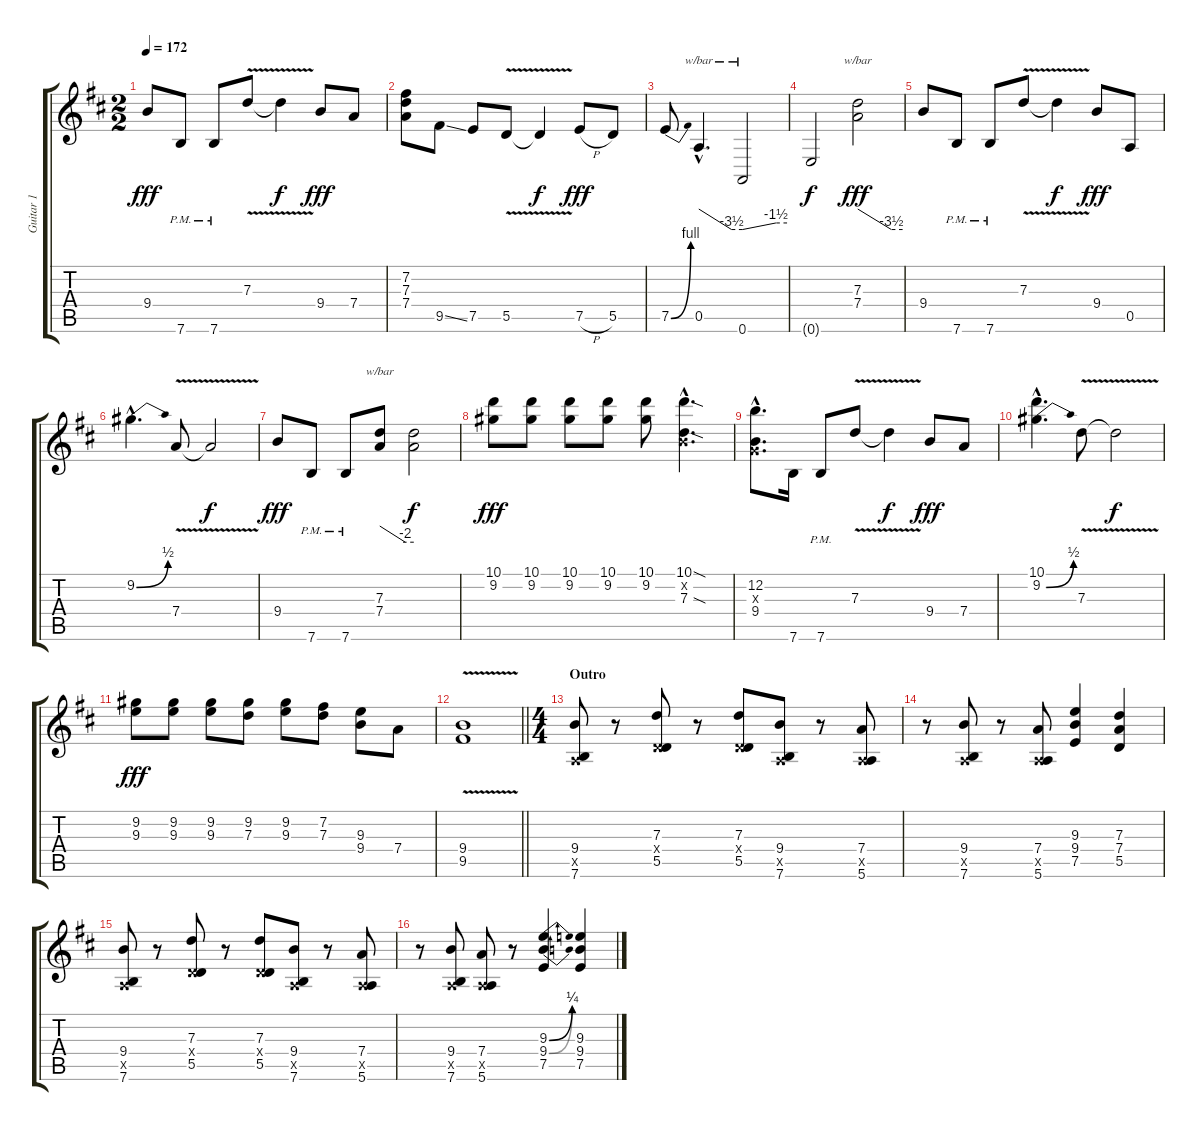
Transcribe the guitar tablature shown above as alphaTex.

\track ("Guitar 1" "Guitar 1") {instrument distortionguitar}
\staff {score tabs}
\tuning (E4 B3 G3 D3 A2 E2) {hide}
\ts (2 2)
\tempo 172
\clef g2
\ks d
9.4.8{dy fff} 7.6{pm}.8 7.6{pm}.8 7.3{v}.8 7.3{t}.4{dy f} 9.4.8{dy fff} 7.4.8 |
(7.2 7.3 7.4).8 9.5{ss}.8 7.5.8 5.5{v}.8 5.5{t}.4{dy f} 7.5{h}.8{dy fff} 5.5.8 |
7.5{be (bend 0 0 60 4)}.8 0.5{hac}.4{d tbe (custom default 0 0 45 -14 60 -14)} 0.6.2{tbe (custom default 0 -14 45 -6 60 -6)} |
0.6{t}.2{dy f} (7.3 7.4).2{tbe (custom default 0 0 45 -14 60 -14) dy fff} |
9.4.8 7.6{pm}.8 7.6{pm}.8 7.3{v}.8 7.3{t}.4{dy f} 9.4.8{dy fff} 0.5.8 |
9.2{be (bend 0 0 60 2) hac}.4{d} 7.4{v}.8 7.4{t}.2{dy f} |
9.4.8{dy fff} 7.6{pm}.8 7.6{pm}.8 (7.3 7.4).8{tbe (custom default 0 0 45 -8 60 -8)} (7.3{t} 7.4{t}).2{dy f} |
(10.1 9.2).8{dy fff} (10.1 9.2).8 (10.1 9.2).8 (10.1 9.2).8 (10.1 9.2).8 (10.1{sod hac} 0.2{hac x} 7.3{sod hac}).4{d} |
(12.2{hac} 0.3{hac x} 9.4{hac}).8{d} 7.6.16 7.6{pm}.8 7.3{v}.8 7.3{t}.4{dy f} 9.4.8{dy fff} 7.4.8 |
(10.1{hac} 9.2{be (bend 0 0 60 2) hac}).4{d} 7.3{v}.8 7.3{t}.2{dy f} |
(9.2 9.3).8{dy fff} (9.2 9.3).8 (9.2 9.3).8 (9.2 7.3).8 (9.2 9.3).8 (7.2 7.3).8 (9.3 9.4).8 7.4.8 |
\barLineRight lightlight
(9.4{v} 9.5{v}).1 |
\ts (4 4)
\section ("" "Outro")
(9.4 0.5{x} 7.6).8 r.8 (7.3 0.4{x} 5.5).8 r.8 (7.3 0.4{x} 5.5).8 (9.4 0.5{x} 7.6).8 r.8 (7.4 0.5{x} 5.6).8 |
r.8 (9.4 0.5{x} 7.6).8 r.8 (7.4 0.5{x} 5.6).8 (9.3 9.4 7.5).4 (7.3 7.4 5.5).4 |
(9.4 0.5{x} 7.6).8 r.8 (7.3 0.4{x} 5.5).8 r.8 (7.3 0.4{x} 5.5).8 (9.4 0.5{x} 7.6).8 r.8 (7.4 0.5{x} 5.6).8 |
r.8 (9.4 0.5{x} 7.6).8 (7.4 0.5{x} 5.6).8 r.8 (9.3{be (bend 0 0 60 1)} 9.4{be (bend 0 0 60 1)} 7.5).4 (9.3 9.4 7.5).4
